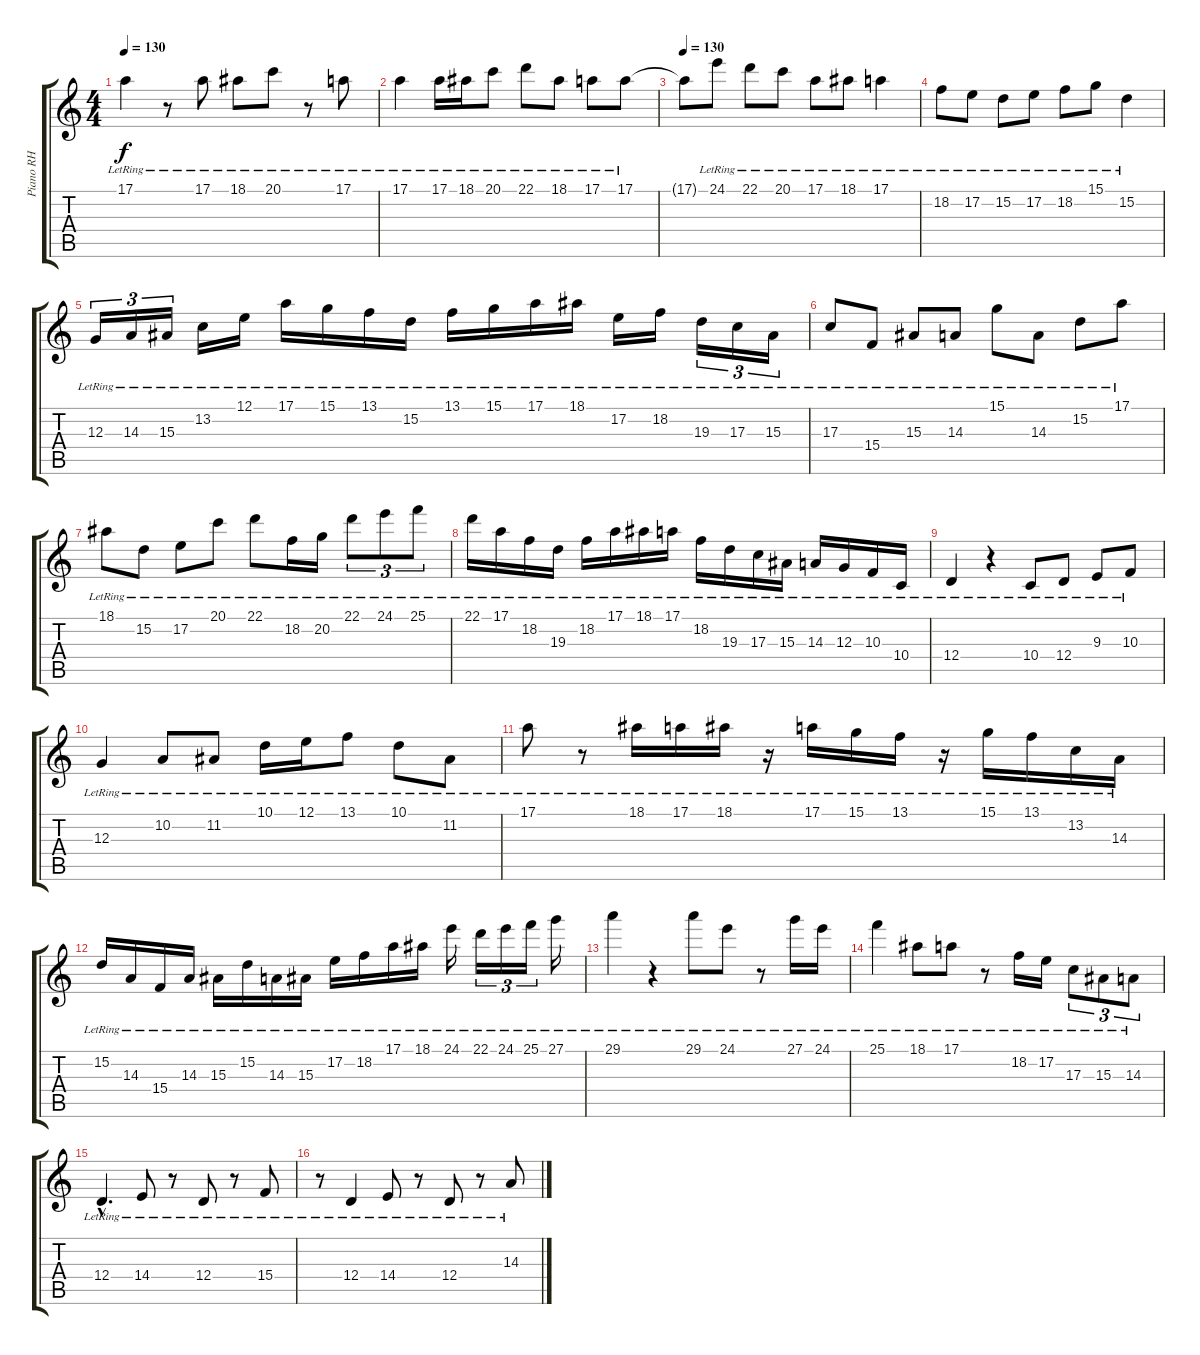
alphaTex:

\track ("Piano RH" "Piano RH") {instrument acousticgrandpiano}
\staff {score tabs}
\tuning (E4 B3 G3 D3 A2 E2) {hide}
\ts (4 4)
\tempo 130
\clef g2
\ks c
17.1{lr}.4{dy f} r.8 17.1{lr}.8 18.1{lr}.8 20.1{lr}.8 r.8 17.1{lr}.8 |
17.1{lr}.4 17.1{lr}.16 18.1{lr}.16 20.1{lr}.8 22.1{lr}.8 18.1{lr}.8 17.1{lr}.8 17.1{lr}.8 |
\tempo 130
17.1{t}.8 24.1{lr}.8 22.1{lr}.8 20.1{lr}.8 17.1{lr}.8 18.1{lr}.8 17.1{lr}.4 |
18.2{lr}.8 17.2{lr}.8 15.2{lr}.8 17.2{lr}.8 18.2{lr}.8 15.1{lr}.8 15.2{lr}.4 |
12.3{lr}.16{tu (3 2)} 14.3{lr}.16{tu (3 2)} 15.3{lr}.16{tu (3 2)} 13.2{lr}.16 12.1{lr}.16 17.1{lr}.16 15.1{lr}.16 13.1{lr}.16 15.2{lr}.16 13.1{lr}.16 15.1{lr}.16 17.1{lr}.16 18.1{lr}.16 17.2{lr}.16 18.2{lr}.16 19.3{lr}.16{tu (3 2)} 17.3{lr}.16{tu (3 2)} 15.3{lr}.16{tu (3 2)} |
17.3{lr}.8 15.4{lr}.8 15.3{lr}.8 14.3{lr}.8 15.1{lr}.8 14.3{lr}.8 15.2{lr}.8 17.1{lr}.8 |
18.1{lr}.8 15.2{lr}.8 17.2{lr}.8 20.1{lr}.8 22.1{lr}.8 18.2{lr}.16 20.2{lr}.16 22.1{lr}.8{tu (3 2)} 24.1{lr}.8{tu (3 2)} 25.1{lr}.8{tu (3 2)} |
22.1{lr}.16 17.1{lr}.16 18.2{lr}.16 19.3{lr}.16 18.2{lr}.16 17.1{lr}.16 18.1{lr}.16 17.1{lr}.16 18.2{lr}.16 19.3{lr}.16 17.3{lr}.16 15.3{lr}.16 14.3{lr}.16 12.3{lr}.16 10.3{lr}.16 10.4{lr}.16 |
12.4{lr}.4 r.4 10.4{lr}.8 12.4{lr}.8 9.3{lr}.8 10.3{lr}.8 |
12.3{lr}.4 10.2{lr}.8 11.2{lr}.8 10.1{lr}.16 12.1{lr}.16 13.1{lr}.8 10.1{lr}.8 11.2{lr}.8 |
17.1{lr}.8 r.8 18.1{lr}.16 17.1{lr}.16 18.1{lr}.16 r.16 17.1{lr}.16 15.1{lr}.16 13.1{lr}.16 r.16 15.1{lr}.16 13.1{lr}.16 13.2{lr}.16 14.3{lr}.16 |
15.2{lr}.16 14.3{lr}.16 15.4{lr}.16 14.3{lr}.16 15.3{lr}.16 15.2{lr}.16 14.3{lr}.16 15.3{lr}.16 17.2{lr}.16 18.2{lr}.16 17.1{lr}.16 18.1{lr}.16 24.1{lr}.16 22.1{lr}.16{tu (3 2)} 24.1{lr}.16{tu (3 2)} 25.1{lr}.16{tu (3 2)} 27.1{lr}.16 |
29.1{lr}.4 r.4 29.1{lr}.8 24.1{lr}.8 r.8 27.1{lr}.16 24.1{lr}.16 |
25.1{lr}.4 18.1{lr}.8 17.1{lr}.8 r.8 18.2{lr}.16 17.2{lr}.16 17.3{lr}.8{tu (3 2)} 15.3{lr}.8{tu (3 2)} 14.3{lr}.8{tu (3 2)} |
12.4{hac lr}.4{d} 14.4{lr}.8 r.8 12.4{lr}.8 r.8 15.4{lr}.8 |
r.8 12.4{lr}.4 14.4{lr}.8 r.8 12.4{lr}.8 r.8 14.3{lr}.8
